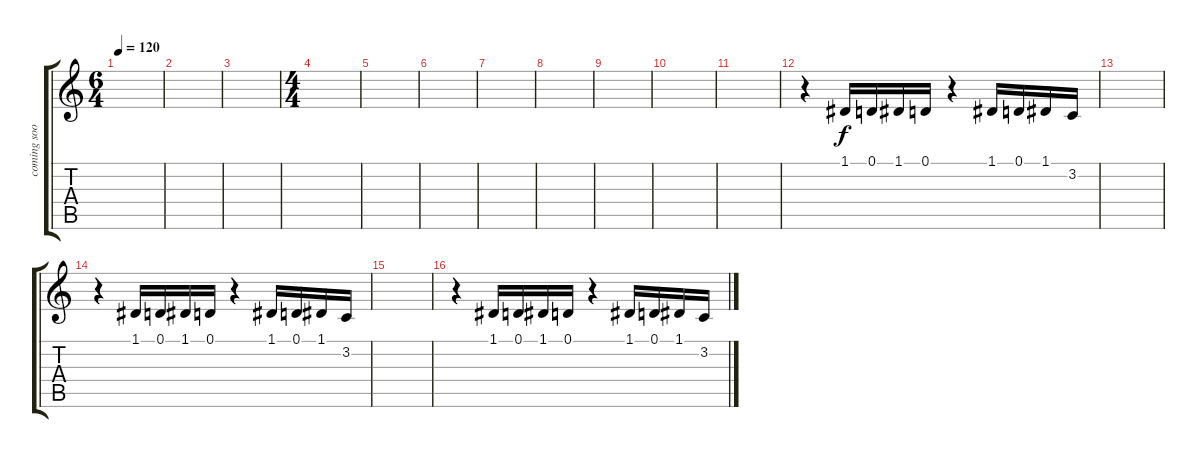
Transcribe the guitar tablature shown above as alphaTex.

\track ("coming soon" "coming soo") {instrument harpsichord}
\staff {score tabs}
\tuning (D4 A3 F3 C3 G2 C2) {hide}
\ts (6 4)
\tempo 120
\clef g2
\ks c
|
|
|
\ts (4 4)
|
|
|
|
|
|
|
|
r.4 1.1.16{balance 16} 0.1.16 1.1.16 0.1.16 r.4 1.1.16{balance 0} 0.1.16 1.1.16 3.2.16 |
|
r.4 1.1.16{balance 16} 0.1.16 1.1.16 0.1.16 r.4 1.1.16{balance 0} 0.1.16 1.1.16 3.2.16 |
|
r.4 1.1.16{balance 16} 0.1.16 1.1.16 0.1.16 r.4 1.1.16{balance 0} 0.1.16 1.1.16 3.2.16
